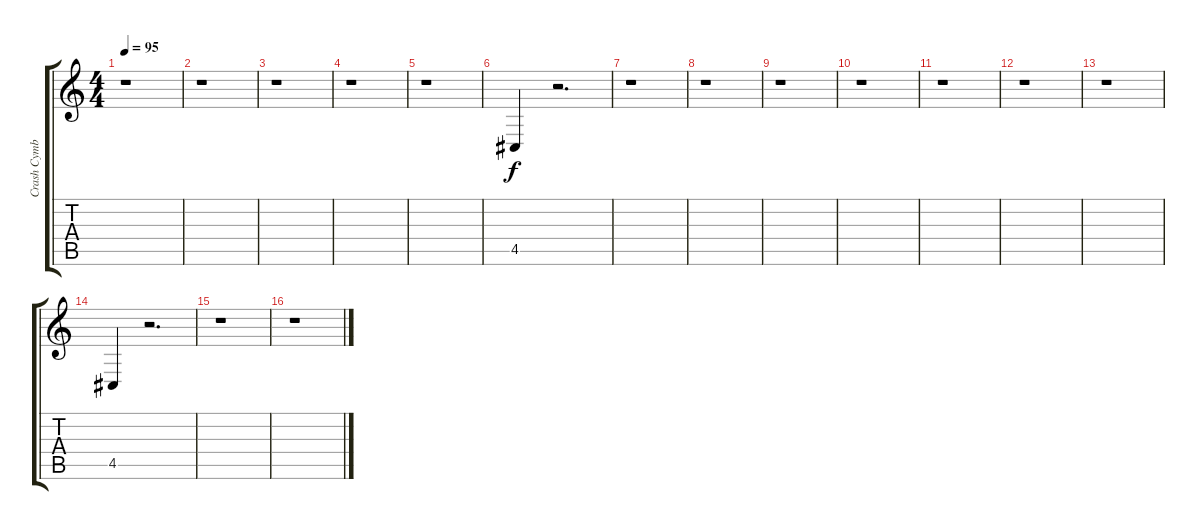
\track ("Crash Cymbal" "Crash Cymb") {instrument applause}
\staff {score tabs}
\tuning (E4 B3 G3 D3 A2 E2) {hide}
\ts (4 4)
\tempo 95
\clef g2
\ks c
r.1{dy f} |
r.1 |
r.1 |
r.1 |
r.1 |
4.5.4 r.2{d} |
r.1 |
r.1 |
r.1 |
r.1 |
r.1 |
r.1 |
r.1 |
4.5.4 r.2{d} |
r.1 |
r.1
